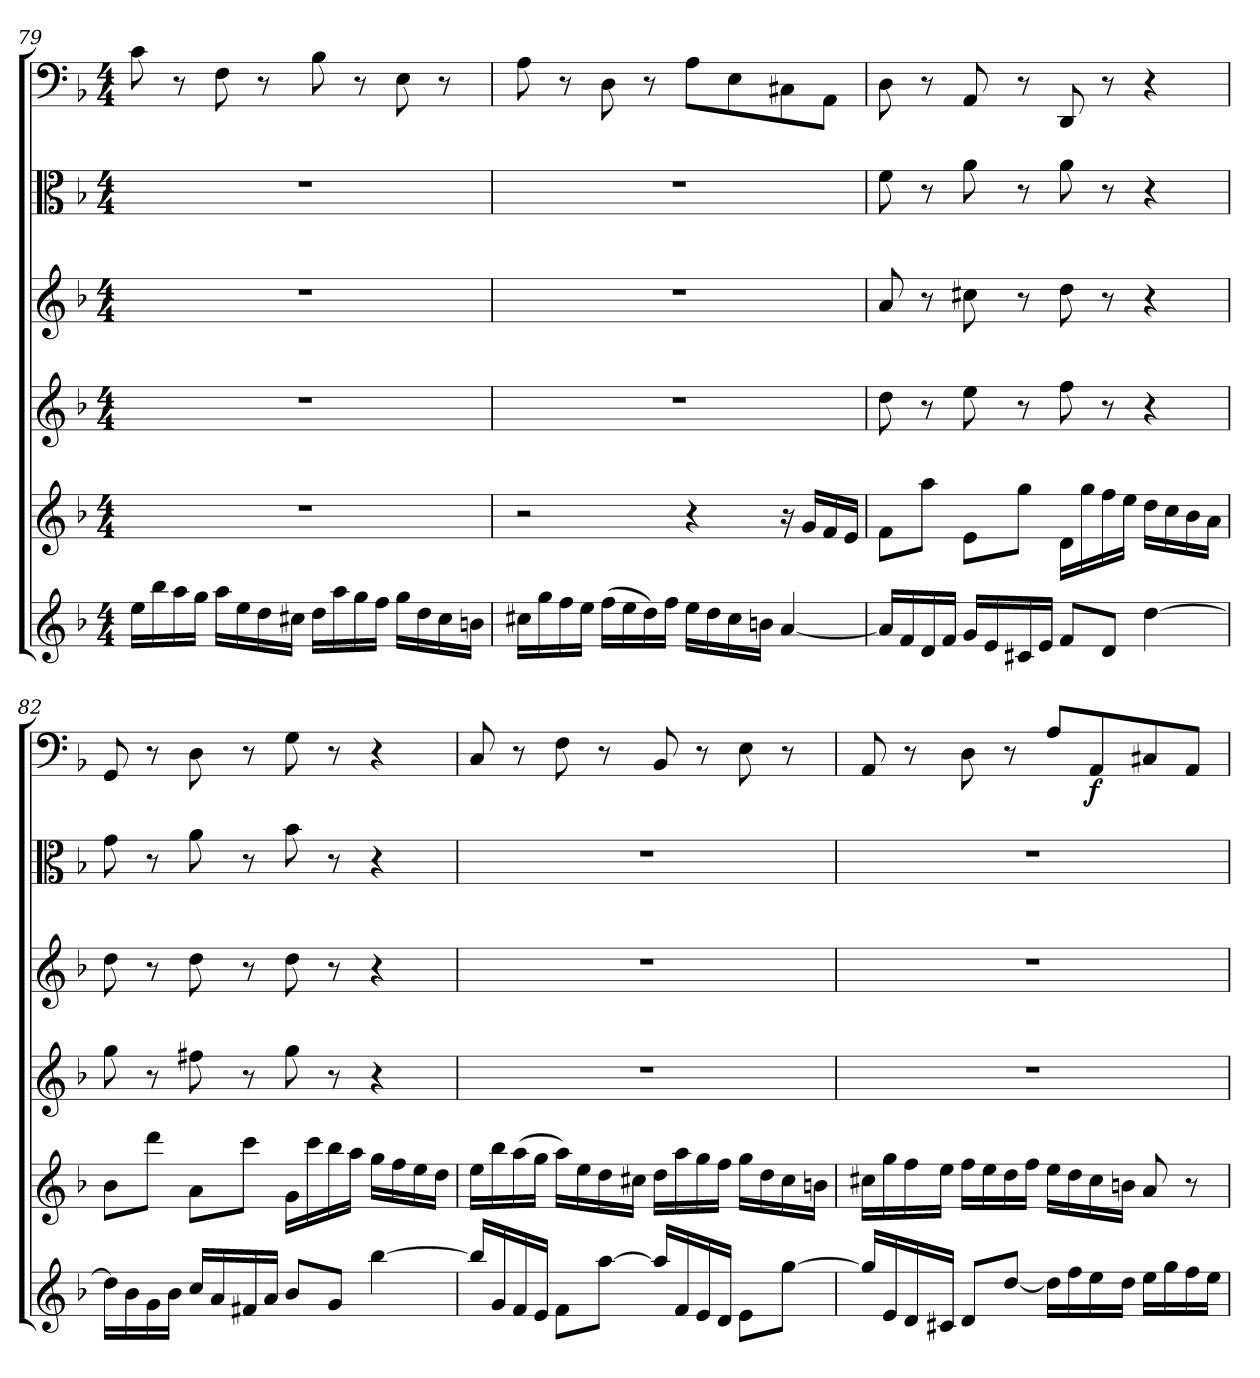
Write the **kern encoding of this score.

**kern	**kern	**kern	**kern	**kern	**kern	**dynam
*part6	*part5	*part4	*part3	*part2	*part1	*part1
*staff6	*staff5	*staff4	*staff3	*staff2	*staff1	*staff1
*clefG2	*clefG2	*clefG2	*clefG2	*clefC3	*clefF4	*
*k[b-]	*k[b-]	*k[b-]	*k[b-]	*k[b-]	*k[b-]	*
*d:	*d:	*d:	*d:	*d:	*d:	*
*M4/4	*M4/4	*M4/4	*M4/4	*M4/4	*M4/4	*
=79	=79	=79	=79	=79	=79	=79
16ee\LL	1r	1r	1r	1r	8c\	.
16bb-\	.	.	.	.	.	.
16aa\	.	.	.	.	8r	.
16gg\JJ	.	.	.	.	.	.
16aa\LL	.	.	.	.	8F\	.
16ee\	.	.	.	.	.	.
16dd\	.	.	.	.	8r	.
16cc#X\JJ	.	.	.	.	.	.
16dd\LL	.	.	.	.	8B-\	.
16aa\	.	.	.	.	.	.
16gg\	.	.	.	.	8r	.
16ff\JJ	.	.	.	.	.	.
16gg\LL	.	.	.	.	8E\	.
16dd\	.	.	.	.	.	.
16cc#\	.	.	.	.	8r	.
16bn\JJ	.	.	.	.	.	.
=80	=80	=80	=80	=80	=80	=80
16cc#X\LL	2r	1r	1r	1r	8A\	.
16gg\	.	.	.	.	.	.
16ff\	.	.	.	.	8r	.
16ee\JJ	.	.	.	.	.	.
(16ff\LL	.	.	.	.	8D\	.
16ee\	.	.	.	.	.	.
16dd\)	.	.	.	.	8r	.
16ff\JJ	.	.	.	.	.	.
16ee\LL	4r	.	.	.	8A\L	.
16dd\	.	.	.	.	.	.
16cc#\	.	.	.	.	8E\	.
16bn\JJ	.	.	.	.	.	.
[4a/	16r	.	.	.	8C#X\	.
.	16g/LL	.	.	.	.	.
.	16f/	.	.	.	8AA\J	.
.	16e/JJ	.	.	.	.	.
=81	=81	=81	=81	=81	=81	=81
16a/LL]	8f\L	8dd\	8a/	8f\	8D\	.
16f/	.	.	.	.	.	.
16d/	8aa\J	8r	8r	8r	8r	.
16f/JJ	.	.	.	.	.	.
16g/LL	8e\L	8ee\	8cc#X\	8a\	8AA/	.
16e/	.	.	.	.	.	.
16c#X/	8gg\J	8r	8r	8r	8r	.
16e/JJ	.	.	.	.	.	.
8f/L	16d\LL	8ff\	8dd\	8a\	8DD/	.
.	16gg\	.	.	.	.	.
8d/J	16ff\	8r	8r	8r	8r	.
.	16ee\JJ	.	.	.	.	.
[4dd\	16dd\LL	4r	4r	4r	4r	.
.	16cc\	.	.	.	.	.
.	16b-\	.	.	.	.	.
.	16a\JJ	.	.	.	.	.
=82	=82	=82	=82	=82	=82	=82
16dd\LL]	8b-\L	8gg\	8dd\	8g\	8GG/	.
16b-\	.	.	.	.	.	.
16g\	8ddd\J	8r	8r	8r	8r	.
16b-\JJ	.	.	.	.	.	.
16cc/LL	8a\L	8ff#X\	8dd\	8a\	8D\	.
16a/	.	.	.	.	.	.
16f#X/	8ccc\J	8r	8r	8r	8r	.
16a/JJ	.	.	.	.	.	.
8b-/L	16g\LL	8gg\	8dd\	8b-\	8G\	.
.	16ccc\	.	.	.	.	.
8g/J	16bb-\	8r	8r	8r	8r	.
.	16aa\JJ	.	.	.	.	.
[4bb-\	16gg\LL	4r	4r	4r	4r	.
.	16ff\	.	.	.	.	.
.	16ee\	.	.	.	.	.
.	16dd\JJ	.	.	.	.	.
=83	=83	=83	=83	=83	=83	=83
16bb-/LL]	16ee\LL	1r	1r	1r	8C/	.
16g/	16bb-\	.	.	.	.	.
16f/	(16aa\	.	.	.	8r	.
16e/JJ	16gg\JJ	.	.	.	.	.
8f\L	16aa\LL)	.	.	.	8F\	.
.	16ee\	.	.	.	.	.
[8aa\J	16dd\	.	.	.	8r	.
.	16cc#X\JJ	.	.	.	.	.
16aa/LL]	16dd\LL	.	.	.	8BB-/	.
16f/	16aa\	.	.	.	.	.
16e/	16gg\	.	.	.	8r	.
16d/JJ	16ff\JJ	.	.	.	.	.
8e\L	16gg\LL	.	.	.	8E\	.
.	16dd\	.	.	.	.	.
[8gg\J	16cc#\	.	.	.	8r	.
.	16bn\JJ	.	.	.	.	.
=84	=84	=84	=84	=84	=84	=84
16gg/LL]	16cc#X\LL	1r	1r	1r	8AA/	.
16e/	16gg\	.	.	.	.	.
16d/	16ff\	.	.	.	8r	.
16c#X/JJ	16ee\JJ	.	.	.	.	.
8d/L	16ff\LL	.	.	.	8D\	.
.	16ee\	.	.	.	.	.
[8dd/J	16dd\	.	.	.	8r	.
.	16ff\JJ	.	.	.	.	.
16dd\LL]	16ee\LL	.	.	.	8A/L	.
16ff\	16dd\	.	.	.	.	.
16ee\	16cc#\	.	.	.	8AA/	f
16dd\JJ	16bn\JJ	.	.	.	.	.
16ee\LL	8a/	.	.	.	8C#X/	.
16gg\	.	.	.	.	.	.
16ff\	8r	.	.	.	8AA/J	.
16ee\JJ	.	.	.	.	.	.
=	=	=	=	=	=	=
*-	*-	*-	*-	*-	*-	*-
